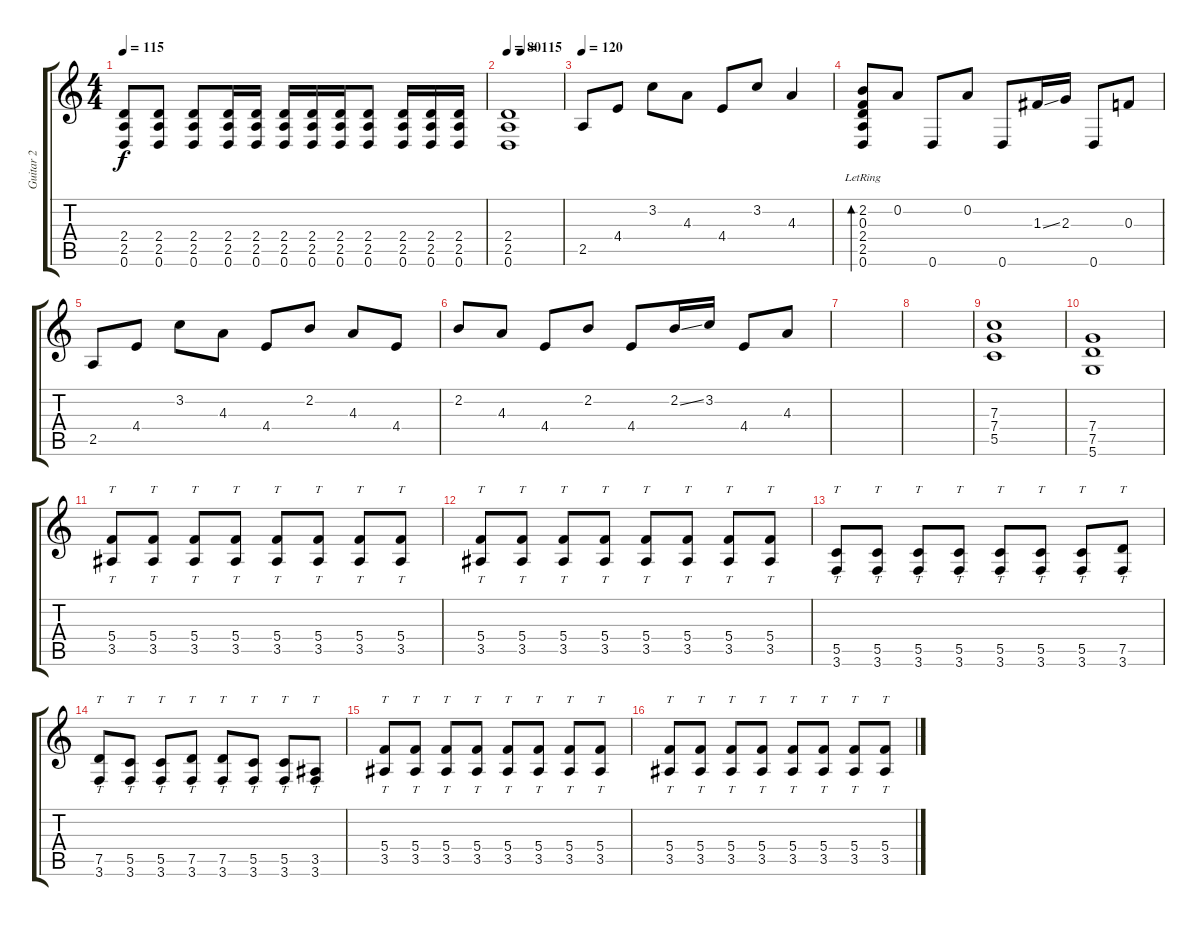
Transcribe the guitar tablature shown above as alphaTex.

\track ("Guitar 2" "Guitar 2") {instrument acousticguitarnylon}
\staff {score tabs}
\tuning (D4 A3 F3 C3 G2 D2) {hide}
\ts (4 4)
\tempo 115
\clef g2
\ks c
(2.4 2.5 0.6).8{dy f} (2.4 2.5 0.6).8 (2.4 2.5 0.6).8 (2.4 2.5 0.6).16 (2.4 2.5 0.6).16 (2.4 2.5 0.6).16 (2.4 2.5 0.6).16 (2.4 2.5 0.6).16 (2.4 2.5 0.6).8 (2.4 2.5 0.6).16 (2.4 2.5 0.6).16 (2.4 2.5 0.6).16 |
\tempo (115 0.25)
\tempo 80
(2.4 2.5 0.6).1 |
\tempo 120
2.5.8{instrument acousticguitarnylon} 4.4.8 3.2.8 4.3.8 4.4.8 3.2.8 4.3.4 |
(2.2 0.3{lr} 2.4{lr} 2.5{lr} 0.6{lr}).8{bd 60} 0.2.8 0.6.8 0.2.8 0.6.8 1.3{ss}.16 2.3.16 0.6.8 0.3.8 |
2.5.8 4.4.8 3.2.8 4.3.8 4.4.8 2.2.8 4.3.8 4.4.8 |
2.2.8 4.3.8 4.4.8 2.2.8 4.4.8 2.2{ss}.16 3.2.16 4.4.8 4.3.8 |
|
|
(7.3 7.4 5.5).1{volume 12 instrument distortionguitar} |
(7.4 7.5 5.6).1 |
(5.4 3.5).8{tt} (5.4 3.5).8{tt} (5.4 3.5).8{tt} (5.4 3.5).8{tt} (5.4 3.5).8{tt} (5.4 3.5).8{tt} (5.4 3.5).8{tt} (5.4 3.5).8{tt} |
(5.4 3.5).8{tt} (5.4 3.5).8{tt} (5.4 3.5).8{tt} (5.4 3.5).8{tt} (5.4 3.5).8{tt} (5.4 3.5).8{tt} (5.4 3.5).8{tt} (5.4 3.5).8{tt} |
(5.5 3.6).8{tt} (5.5 3.6).8{tt} (5.5 3.6).8{tt} (5.5 3.6).8{tt} (5.5 3.6).8{tt} (5.5 3.6).8{tt} (5.5 3.6).8{tt} (7.5 3.6).8{tt} |
(7.5 3.6).8{tt} (5.5 3.6).8{tt} (5.5 3.6).8{tt} (7.5 3.6).8{tt} (7.5 3.6).8{tt} (5.5 3.6).8{tt} (5.5 3.6).8{tt} (3.5 3.6).8{tt} |
(5.4 3.5).8{tt} (5.4 3.5).8{tt} (5.4 3.5).8{tt} (5.4 3.5).8{tt} (5.4 3.5).8{tt} (5.4 3.5).8{tt} (5.4 3.5).8{tt} (5.4 3.5).8{tt} |
(5.4 3.5).8{tt} (5.4 3.5).8{tt} (5.4 3.5).8{tt} (5.4 3.5).8{tt} (5.4 3.5).8{tt} (5.4 3.5).8{tt} (5.4 3.5).8{tt} (5.4 3.5).8{tt}
